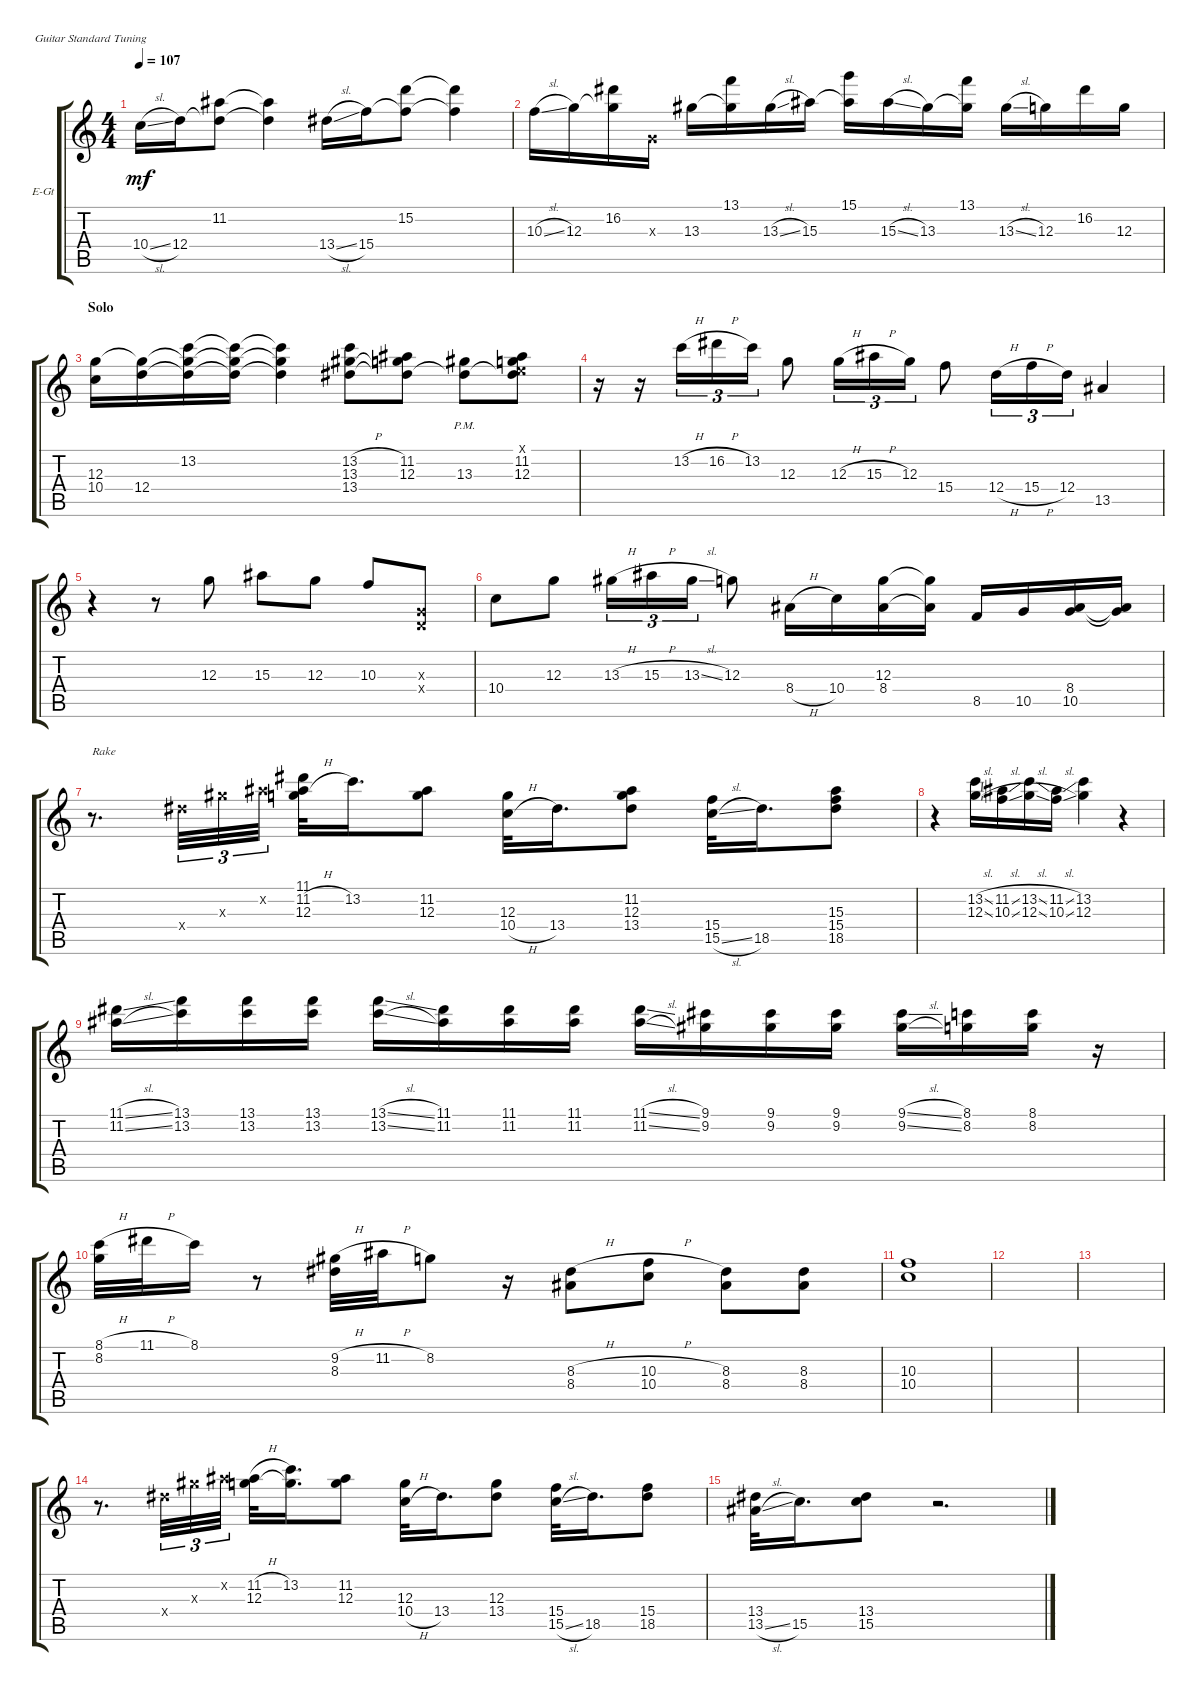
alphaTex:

\defaultSystemsLayout 4
\bracketExtendMode groupsimilarinstruments
\firstSystemTrackNameOrientation horizontal
\otherSystemsTrackNameOrientation horizontal
\track ("Electric Guitar" "E-Gt") {instrument electricguitarclean}
\staff {score tabs}
\tuning (E4 B3 G3 D3 A2 E2)
\ts (4 4)
\tempo 107
\clef g2
\scale
0.333333
\ks c
10.4{sl}.16{dy mf} 12.4.16 (11.2 12.4{t}).8 (11.2{t} 12.4{t}).4 13.4{sl}.16 15.4.16 (15.2 15.4{t}).8 (15.4{t} 15.2{t}).4 |
\scale
0.333333 10.3{sl}.16 12.3.16 (12.3{t} 16.2).16 0.3{x}.16 13.3.16 (13.3{t} 13.1).16 13.3{sl}.16 15.3.16 (15.3{t} 15.1).16 15.3{sl}.16 13.3.16 (13.3{t} 13.1).16 13.3{sl}.16 12.3.16 16.2.16 12.3.16 |
\section ("" "Solo")
\scale
0.333333 (10.4 12.3).16 (12.4 12.3{t}).16 (13.2 12.4{t} 12.3{t}).16 (13.2{t} 12.4{t} 12.3{t}).16 (12.4{t} 12.3{t} 13.2{t}).4 (13.2{h} 13.4 13.3{h}).8 (12.3 11.2 13.4{t}).8 (13.3{pm} 13.4{t}).8 (12.3 11.2 0.1{x} 13.4{t}).8 |
\scale
0.333333 r.16 r.16 13.2{h}.16{tu (3 2)} 16.2{h}.16{tu (3 2)} 13.2.16{tu (3 2)} 12.3.8 12.3{h}.16{tu (3 2)} 15.3{h}.16{tu (3 2)} 12.3.16{tu (3 2)} 15.4.8 12.4{h}.16{tu (3 2)} 15.4{h}.16{tu (3 2)} 12.4.16{tu (3 2)} 13.5.4 |
r.4 r.8 12.3.8 15.3.8 12.3.8 10.3.8 (0.3{x} 0.4{x}).8 |
10.4.8 12.3.8 13.3{h}.16{tu (3 2)} 15.3{h}.16{tu (3 2)} 13.3{sl}.16{tu (3 2)} 12.3.8 8.4{h}.16 10.4.16 (12.3 8.4).16 (8.4{t} 12.3{t}).16 8.5.16 10.5.16 (8.4 10.5).16 (8.4{t} 10.5{t}).16 |
r.8{d txt "Rake"} 13.4{x}.32{tu (3 2)} 13.3{x}.32{tu (3 2)} 11.2{x}.32{tu (3 2)} (11.2{h} 11.1 12.3).32 13.2.16{d} (11.2 12.3).8 (12.3 10.4{h}).32 13.4.16{d} (12.3 13.4 11.2).8 (15.5{sl} 15.4).32 18.5.16{d} (18.5 15.4 15.3).8 |
r.4 (13.2{sl} 12.3{sl}).16 (11.2{sl} 10.3{sl}).16 (13.2{sl} 12.3{sl}).16 (11.2{sl} 10.3{sl}).16 (13.2 12.3).4 r.4 |
(11.1{sl} 11.2{sl}).16 (13.1 13.2).16 (13.1 13.2).16 (13.1 13.2).16 (13.1{sl} 13.2{sl}).16 (11.1 11.2).16 (11.1 11.2).16 (11.1 11.2).16 (11.1{sl} 11.2{sl}).16 (9.1 9.2).16 (9.1 9.2).16 (9.1 9.2).16 (9.1{sl} 9.2{sl}).16 (8.1 8.2).16 (8.1 8.2).16 r.16 |
(8.1{h} 8.2).32 11.1{h}.32 8.1.16 r.8 (9.2{h} 8.3).32 11.2{h}.32 8.2.8 r.16 (8.3{h} 8.4).8 (10.3{h} 10.4).8 (8.3 8.4).8 (8.4 8.3).8 |
(10.4 10.3).1 |
|
|
r.8{d} 13.4{x}.32{tu (3 2)} 13.3{x}.32{tu (3 2)} 11.2{x}.32{tu (3 2)} (11.2{h} 12.3).32 (12.3{t} 13.2).16{d} (11.2 12.3).8 (12.3 10.4{h}).32 13.4.16{d} (12.3 13.4).8 (15.5{sl} 15.4).32 18.5.16{d} (18.5 15.4).8 |
(13.5{sl} 13.4).32 15.5.16{d} (15.5 13.4).8 r.2{d}
